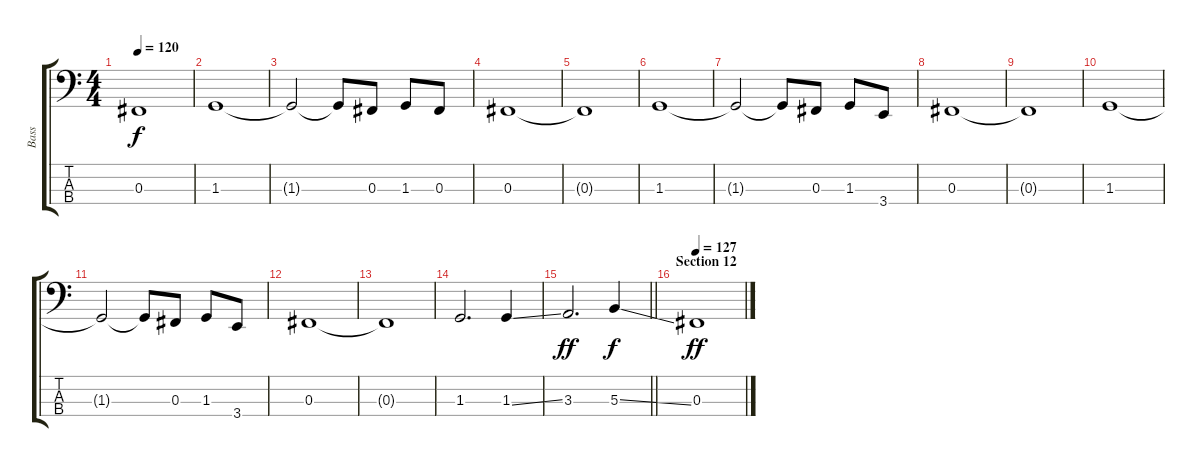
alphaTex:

\track ("Bass" "Bass") {instrument electricbassfinger}
\staff {score tabs}
\tuning (E2 B1 Gb1 Db1) {hide}
\ts (4 4)
\tempo 120
\clef f4
\ks c
0.3{t}.1{dy f} |
1.3.1 |
1.3{t}.2 1.3{t}.8 0.3.8 1.3.8 0.3.8 |
0.3.1 |
0.3{t}.1 |
1.3.1 |
1.3{t}.2 1.3{t}.8 0.3.8 1.3.8 3.4.8 |
0.3.1 |
0.3{t}.1 |
1.3.1 |
1.3{t}.2 1.3{t}.8 0.3.8 1.3.8 3.4.8 |
0.3.1 |
0.3{t}.1 |
1.3.2{d} 1.3{ss}.4 |
\barLineRight lightlight
3.3.2{d dy ff} 5.3{ss}.4{dy f} |
\section ("" "Section 12")
\tempo 127
0.3.1{dy ff}
